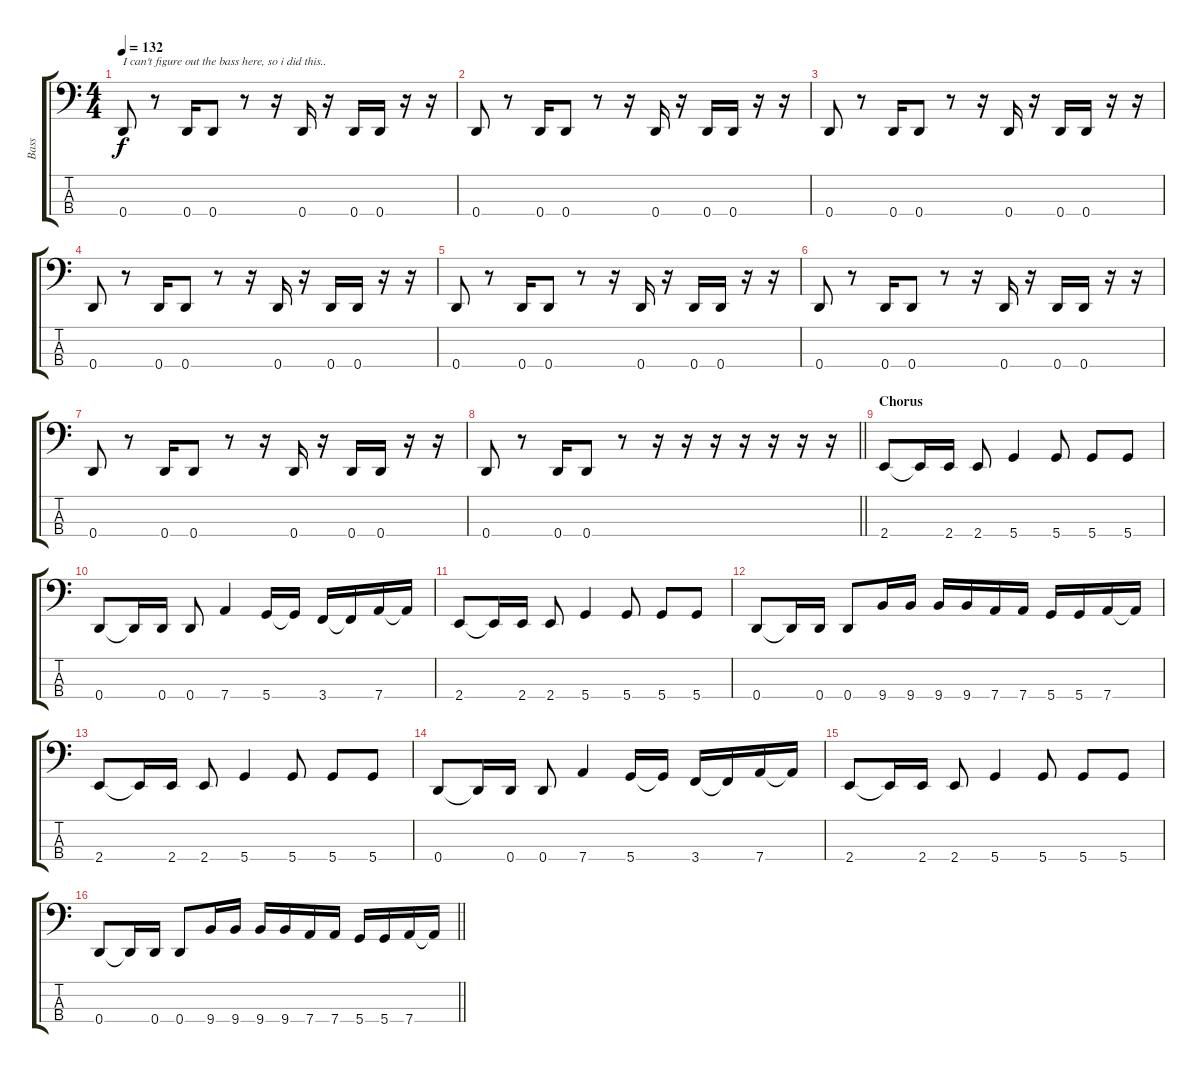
\track ("Bass" "Bass") {instrument electricbassfinger}
\staff {score tabs}
\tuning (G2 D2 A1 D1) {hide}
\ts (4 4)
\tempo 132
\clef f4
\ks c
0.4.8{txt "I can't figure out the bass here, so i did this.. " dy f} r.8 0.4.16 0.4.8 r.8 r.16 0.4.16 r.16 0.4.16 0.4.16 r.16 r.16 |
0.4.8 r.8 0.4.16 0.4.8 r.8 r.16 0.4.16 r.16 0.4.16 0.4.16 r.16 r.16 |
0.4.8 r.8 0.4.16 0.4.8 r.8 r.16 0.4.16 r.16 0.4.16 0.4.16 r.16 r.16 |
0.4.8 r.8 0.4.16 0.4.8 r.8 r.16 0.4.16 r.16 0.4.16 0.4.16 r.16 r.16 |
0.4.8 r.8 0.4.16 0.4.8 r.8 r.16 0.4.16 r.16 0.4.16 0.4.16 r.16 r.16 |
0.4.8 r.8 0.4.16 0.4.8 r.8 r.16 0.4.16 r.16 0.4.16 0.4.16 r.16 r.16 |
0.4.8 r.8 0.4.16 0.4.8 r.8 r.16 0.4.16 r.16 0.4.16 0.4.16 r.16 r.16 |
\barLineRight lightlight
0.4.8 r.8 0.4.16 0.4.8 r.8 r.16 r.16 r.16 r.16 r.16 r.16 r.16 |
\section ("" "Chorus")
2.4.8 2.4{t}.16 2.4.16 2.4.8 5.4.4 5.4.8 5.4.8 5.4.8 |
0.4.8 0.4{t}.16 0.4.16 0.4.8 7.4.4 5.4.16 5.4{t}.16 3.4.16 3.4{t}.16 7.4.16 7.4{t}.16 |
2.4.8 2.4{t}.16 2.4.16 2.4.8 5.4.4 5.4.8 5.4.8 5.4.8 |
0.4.8 0.4{t}.16 0.4.16 0.4.8 9.4.16 9.4.16 9.4.16 9.4.16 7.4.16 7.4.16 5.4.16 5.4.16 7.4.16 7.4{t}.16 |
2.4.8 2.4{t}.16 2.4.16 2.4.8 5.4.4 5.4.8 5.4.8 5.4.8 |
0.4.8 0.4{t}.16 0.4.16 0.4.8 7.4.4 5.4.16 5.4{t}.16 3.4.16 3.4{t}.16 7.4.16 7.4{t}.16 |
2.4.8 2.4{t}.16 2.4.16 2.4.8 5.4.4 5.4.8 5.4.8 5.4.8 |
\barLineRight lightlight
0.4.8 0.4{t}.16 0.4.16 0.4.8 9.4.16 9.4.16 9.4.16 9.4.16 7.4.16 7.4.16 5.4.16 5.4.16 7.4.16 7.4{t}.16
